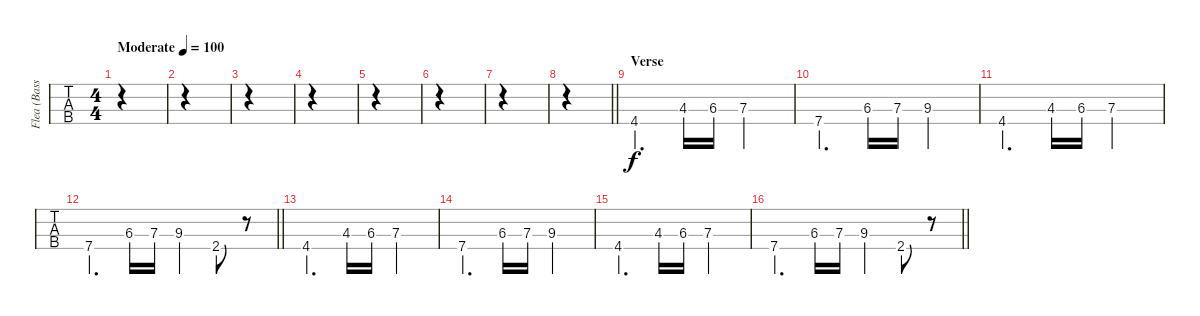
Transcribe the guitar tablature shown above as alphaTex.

\track ("Flea (Bass)" "Flea (Bass") {instrument electricbassfinger}
\staff {tabs}
\tuning (G2 D2 A1 E1) {hide}
\ts (4 4)
\tempo (100 "Moderate")
\clef f4
\ks b
|
|
|
|
|
|
|
\barLineRight lightlight
|
\section ("" "Verse")
4.4.4{d} 4.3.16 6.3.16 7.3.2 |
7.4.4{d} 6.3.16 7.3.16 9.3.2 |
4.4.4{d} 4.3.16 6.3.16 7.3.2 |
\barLineRight lightlight
7.4.4{d} 6.3.16 7.3.16 9.3.4 2.4.8 r.8 |
4.4.4{d} 4.3.16 6.3.16 7.3.2 |
7.4.4{d} 6.3.16 7.3.16 9.3.2 |
4.4.4{d} 4.3.16 6.3.16 7.3.2 |
\barLineRight lightlight
7.4.4{d} 6.3.16 7.3.16 9.3.4 2.4.8 r.8
